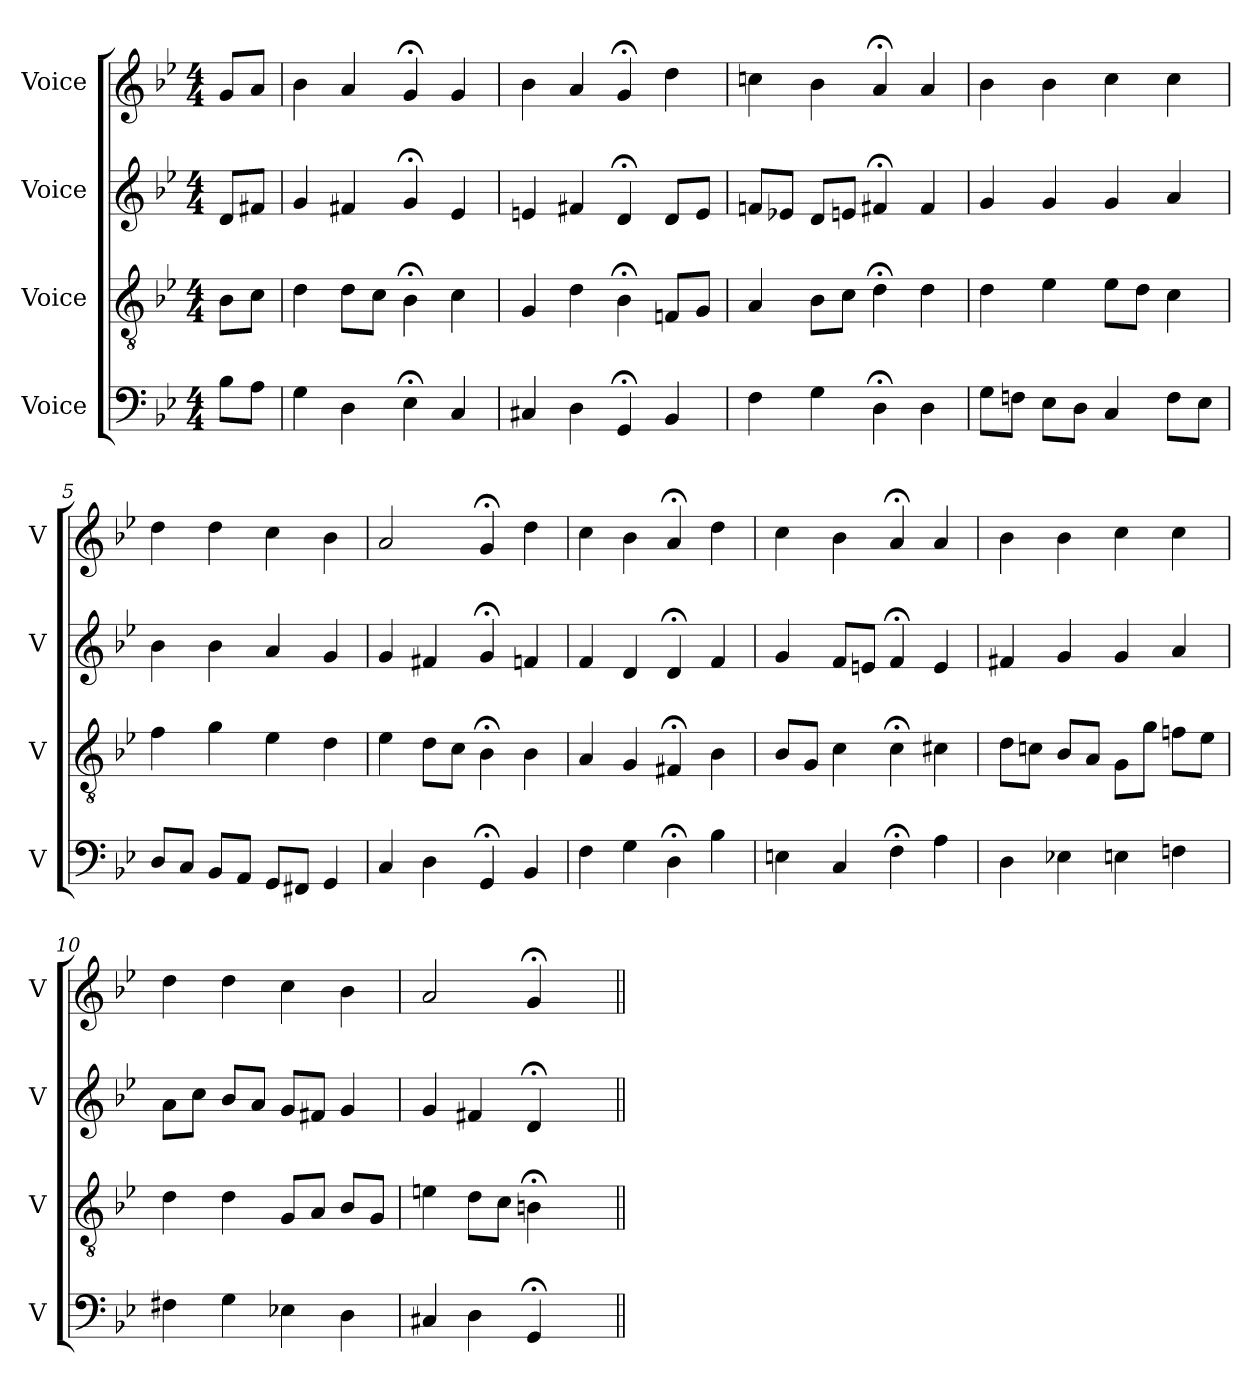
**kern	**kern	**kern	**kern
*part4	*part3	*part2	*part1
*staff4	*staff3	*staff2	*staff1
*I"Voice	*I"Voice	*I"Voice	*I"Voice
*I'V	*I'V	*I'V	*I'V
*clefF4	*clefGv2	*clefG2	*clefG2
*k[b-e-]	*k[b-e-]	*k[b-e-]	*k[b-e-]
*M4/4	*M4/4	*M4/4	*M4/4
*MM100	*MM100	*MM100	*MM100
=	=	=	=
8B-\L	8B-\L	8d/L	8g/L
8A\J	8c\J	8f#X/J	8a/J
=1	=1	=1	=1
4G\	4d\	4g/	4b-\
4D\	8d\L	4f#X/	4a/
.	8c\J	.	.
4E-;\	4B-;\	4g;/	4g;/
4C/	4c\	4e-/	4g/
=2	=2	=2	=2
4C#X/	4G/	4en/	4b-\
4D\	4d\	4f#X/	4a/
4GG;/	4B-;\	4d;/	4g;/
4BB-/	8Fn/L	8d/L	4dd\
.	8G/J	8e/J	.
=3	=3	=3	=3
4F\	4A/	8fn/L	4ccn\
.	.	8e-X/J	.
4G\	8B-\L	8d/L	4b-\
.	8c\J	8en/J	.
4D;\	4d;\	4f#X;/	4a;/
4D\	4d\	4f#/	4a/
=4	=4	=4	=4
8G\L	4d\	4g/	4b-\
8Fn\J	.	.	.
8E-\L	4e-\	4g/	4b-\
8D\J	.	.	.
4C/	8e-\L	4g/	4cc\
.	8d\J	.	.
8F\L	4c\	4a/	4cc\
8E-\J	.	.	.
!!LO:LB:g=z
=5	=5	=5	=5
8D/L	4f\	4b-\	4dd\
8C/J	.	.	.
8BB-/L	4g\	4b-\	4dd\
8AA/J	.	.	.
8GG/L	4e-\	4a/	4cc\
8FF#X/J	.	.	.
4GG/	4d\	4g/	4b-\
=6	=6	=6	=6
4C/	4e-\	4g/	2a/
4D\	8d\L	4f#X/	.
.	8c\J	.	.
4GG;/	4B-;\	4g;/	4g;/
4BB-/	4B-\	4fn/	4dd\
=7	=7	=7	=7
4F\	4A/	4f/	4cc\
4G\	4G/	4d/	4b-\
4D;\	4F#X;/	4d;/	4a;/
4B-\	4B-\	4f/	4dd\
=8	=8	=8	=8
4En\	8B-/L	4g/	4cc\
.	8G/J	.	.
4C/	4c\	8f/L	4b-\
.	.	8en/J	.
4F;\	4c;\	4f;/	4a;/
4A\	4c#X\	4e/	4a/
=9	=9	=9	=9
4D\	8d\L	4f#X/	4b-\
.	8cn\J	.	.
4E-X\	8B-/L	4g/	4b-\
.	8A/J	.	.
4En\	8G\L	4g/	4cc\
.	8g\J	.	.
4Fn\	8fn\L	4a/	4cc\
.	8e-\J	.	.
!!LO:LB:g=z
=10	=10	=10	=10
4F#X\	4d\	8a\L	4dd\
.	.	8cc\J	.
4G\	4d\	8b-/L	4dd\
.	.	8a/J	.
4E-X\	8G/L	8g/L	4cc\
.	8A/J	8f#X/J	.
4D\	8B-/L	4g/	4b-\
.	8G/J	.	.
=11	=11	=11	=11
4C#X/	4en\	4g/	2a/
4D\	8d\L	4f#X/	.
.	8c\J	.	.
4GG;/	4Bn;\	4d;/	4g;/
4ryy	4ryy	4ryy	4ryy
=||	=||	=||	=||
*-	*-	*-	*-
